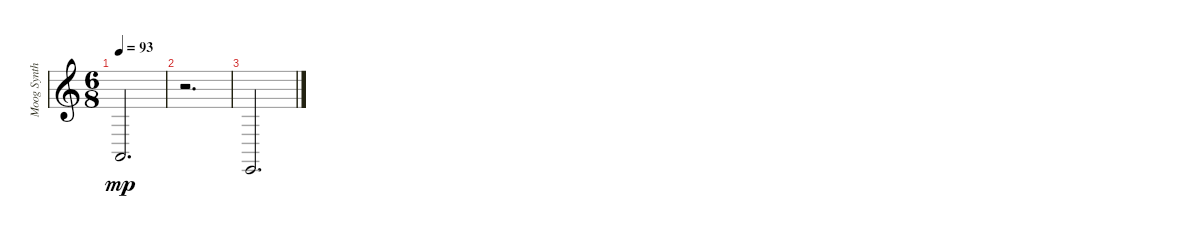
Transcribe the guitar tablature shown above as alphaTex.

\track ("Moog Synthesizer 2 [Per Wiberg]" "Moog Synth") {instrument electricgrandpiano}
\staff {score}
\tuning (E4 B3 G3 D3 A2 E2) {hide}
\ts (6 8)
\tempo 93
\clef g2
\ks c
0.5.2{d dy mp} |
r.2{d} |
0.6.2{d}
